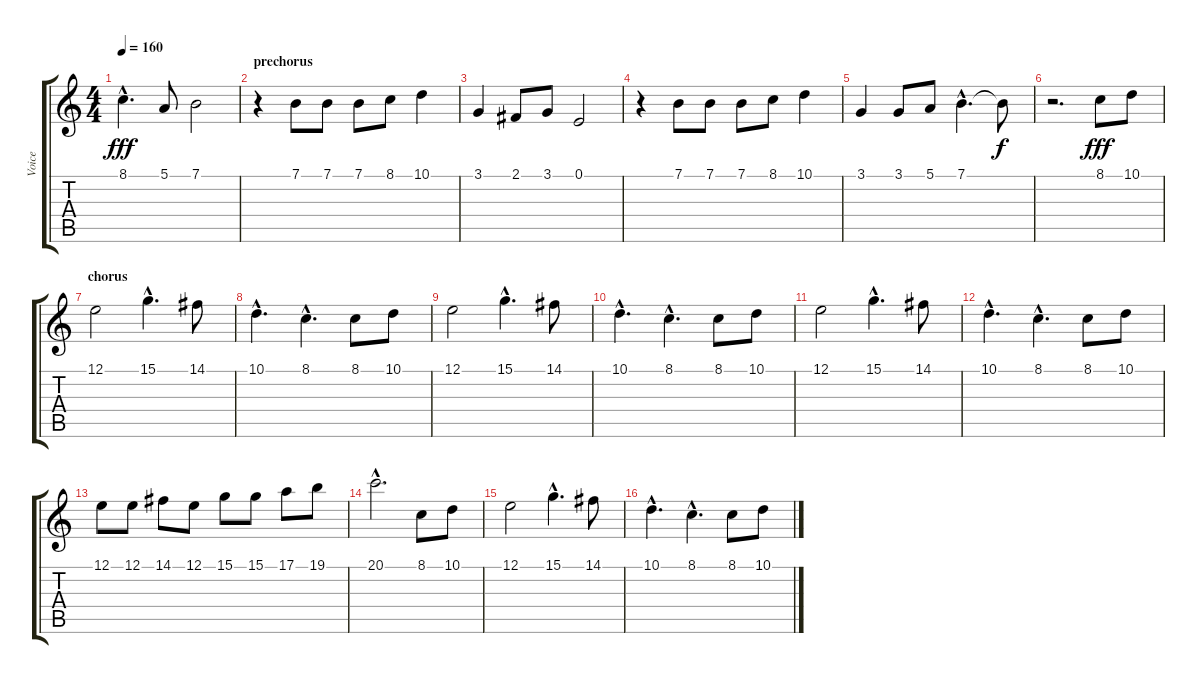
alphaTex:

\track ("Voice" "Voice") {instrument choiraahs}
\staff {score tabs}
\tuning (E4 B3 G3 D3 A2 E2) {hide}
\ts (4 4)
\tempo 160
\clef g2
\ks c
8.1{hac}.4{d dy fff} 5.1.8 7.1.2 |
\section ("" "prechorus")
r.4 7.1.8 7.1.8 7.1.8 8.1.8 10.1.4 |
3.1.4 2.1.8 3.1.8 0.1.2 |
r.4 7.1.8 7.1.8 7.1.8 8.1.8 10.1.4 |
3.1.4 3.1.8 5.1.8 7.1{hac}.4{d} 7.1{t}.8{dy f} |
r.2{d} 8.1.8{dy fff} 10.1.8 |
\section ("" "chorus")
12.1.2 15.1{hac}.4{d} 14.1.8 |
10.1{hac}.4{d} 8.1{hac}.4{d} 8.1.8 10.1.8 |
12.1.2 15.1{hac}.4{d} 14.1.8 |
10.1{hac}.4{d} 8.1{hac}.4{d} 8.1.8 10.1.8 |
12.1.2 15.1{hac}.4{d} 14.1.8 |
10.1{hac}.4{d} 8.1{hac}.4{d} 8.1.8 10.1.8 |
12.1.8 12.1.8 14.1.8 12.1.8 15.1.8 15.1.8 17.1.8 19.1.8 |
20.1{hac}.2{d} 8.1.8 10.1.8 |
12.1.2 15.1{hac}.4{d} 14.1.8 |
10.1{hac}.4{d} 8.1{hac}.4{d} 8.1.8 10.1.8
